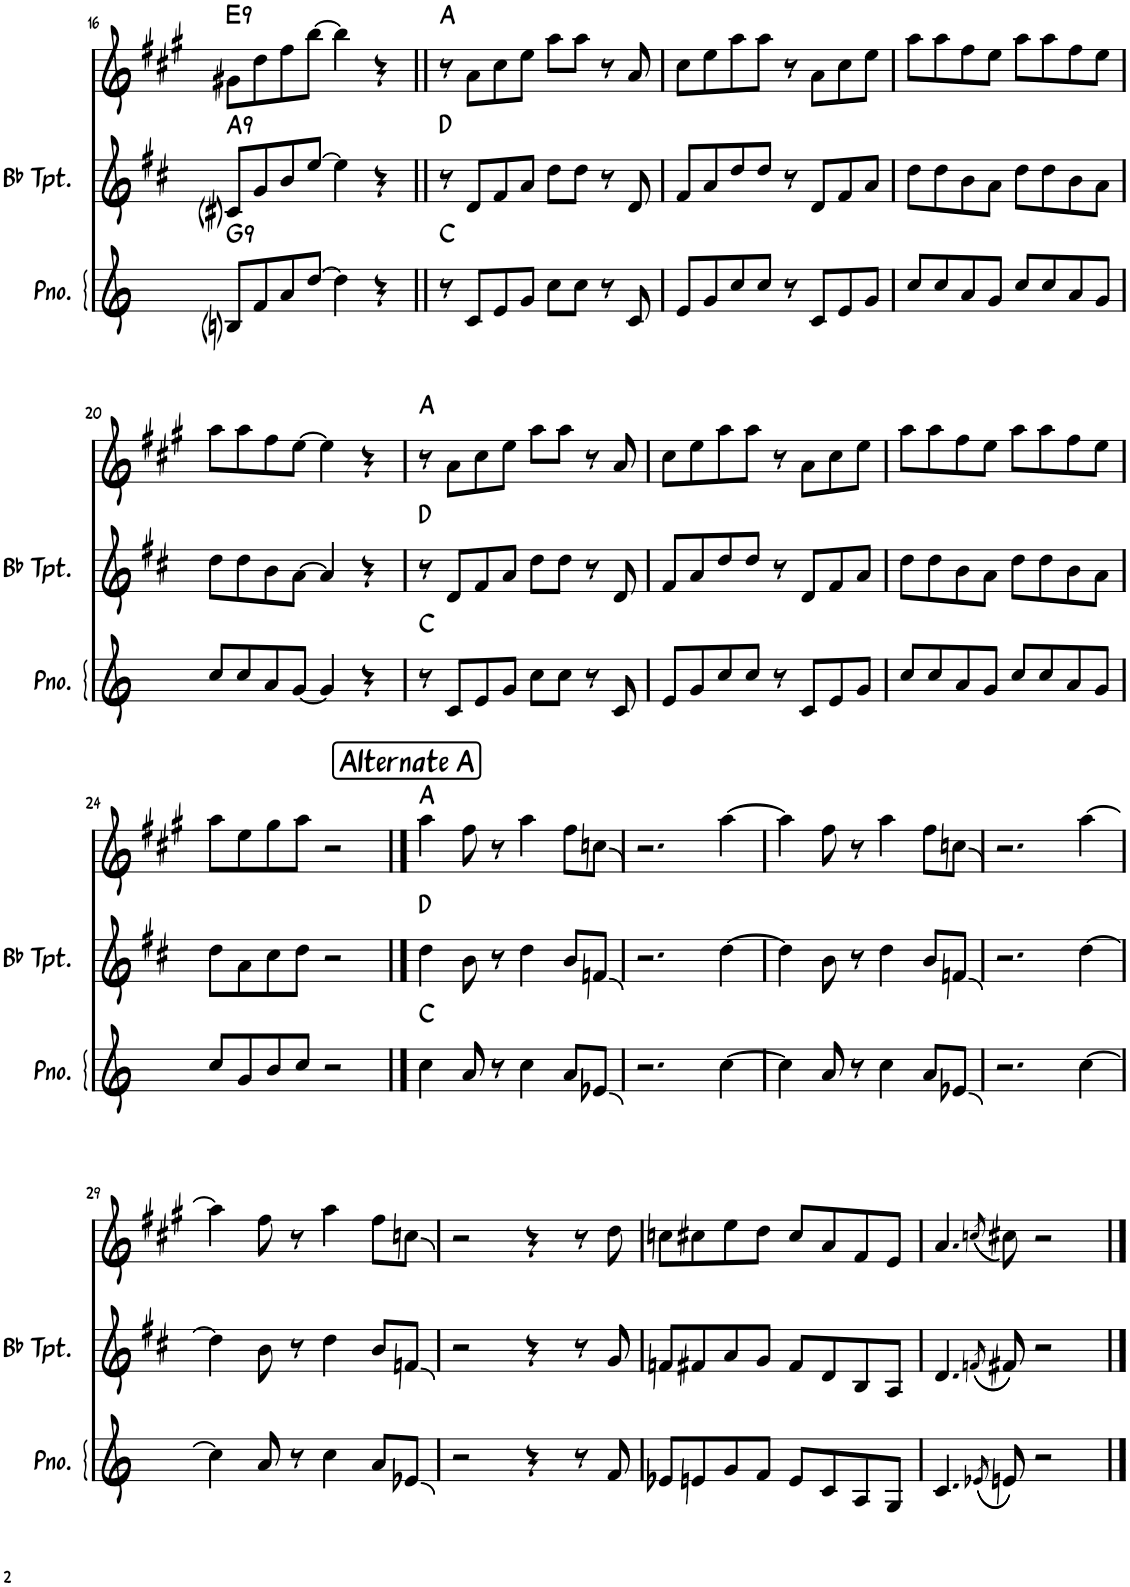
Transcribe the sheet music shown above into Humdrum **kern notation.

**kern	**harte	**kern	**harte	**kern	**harte
*part3	*part3	*part2	*part2	*part1	*part1
*staff3	*	*staff2	*	*staff1	*
*I"Piano	*	*I"Bb Trumpet	*	*I"Alto Sax	*
*I'Pno.	*	*I'Bb Tpt.	*	*I'Sax	*
!!LO:PB:g=z
*clefG2	*	*clefG2	*	*clefG2	*
*	*	*Trd1c2	*	*Trd5c9	*
*k[]	*	*k[f#c#]	*	*k[f#c#g#]	*
*M4/4	*	*M4/4	*	*M4/4	*
=16	=16	=16	=16	=16	=16
!	!LO:H:kt=9	!	!LO:H:kt=9	!	!LO:H:kt=9
8Bni/L	G:9	8c#i/L	A:9	8g#X\L	E:9
8f/	.	8g/	.	8dd\	.
8a/	.	8b/	.	8ff#\	.
[8dd/J	.	[8ee/J	.	[8bb\J	.
4dd\]	.	4ee\]	.	4bb\]	.
4r	.	4r	.	4r	.
=17||	=17||	=17||	=17||	=17||	=17||
8r	C:maj	8r	D:maj	8r	A:maj
8c/L	.	8d/L	.	8a\L	.
8e/	.	8f#/	.	8cc#\	.
8g/J	.	8a/J	.	8ee\J	.
8cc\L	.	8dd\L	.	8aa\L	.
8cc\J	.	8dd\J	.	8aa\J	.
8r	.	8r	.	8r	.
8c/	.	8d/	.	8a/	.
=18	=18	=18	=18	=18	=18
8e/L	.	8f#/L	.	8cc#\L	.
8g/	.	8a/	.	8ee\	.
8cc/	.	8dd/	.	8aa\	.
8cc/J	.	8dd/J	.	8aa\J	.
8r	.	8r	.	8r	.
8c/L	.	8d/L	.	8a\L	.
8e/	.	8f#/	.	8cc#\	.
8g/J	.	8a/J	.	8ee\J	.
=19	=19	=19	=19	=19	=19
8cc/L	.	8dd\L	.	8aa\L	.
8cc/	.	8dd\	.	8aa\	.
8a/	.	8b\	.	8ff#\	.
8g/J	.	8a\J	.	8ee\J	.
8cc/L	.	8dd\L	.	8aa\L	.
8cc/	.	8dd\	.	8aa\	.
8a/	.	8b\	.	8ff#\	.
8g/J	.	8a\J	.	8ee\J	.
!!LO:LB:g=z
=20	=20	=20	=20	=20	=20
8cc/L	.	8dd\L	.	8aa\L	.
8cc/	.	8dd\	.	8aa\	.
8a/	.	8b\	.	8ff#\	.
[8g/J	.	[8a\J	.	[8ee\J	.
4g/]	.	4a/]	.	4ee\]	.
4r	.	4r	.	4r	.
=21	=21	=21	=21	=21	=21
8r	C:maj	8r	D:maj	8r	A:maj
8c/L	.	8d/L	.	8a\L	.
8e/	.	8f#/	.	8cc#\	.
8g/J	.	8a/J	.	8ee\J	.
8cc\L	.	8dd\L	.	8aa\L	.
8cc\J	.	8dd\J	.	8aa\J	.
8r	.	8r	.	8r	.
8c/	.	8d/	.	8a/	.
=22	=22	=22	=22	=22	=22
8e/L	.	8f#/L	.	8cc#\L	.
8g/	.	8a/	.	8ee\	.
8cc/	.	8dd/	.	8aa\	.
8cc/J	.	8dd/J	.	8aa\J	.
8r	.	8r	.	8r	.
8c/L	.	8d/L	.	8a\L	.
8e/	.	8f#/	.	8cc#\	.
8g/J	.	8a/J	.	8ee\J	.
=23	=23	=23	=23	=23	=23
8cc/L	.	8dd\L	.	8aa\L	.
8cc/	.	8dd\	.	8aa\	.
8a/	.	8b\	.	8ff#\	.
8g/J	.	8a\J	.	8ee\J	.
8cc/L	.	8dd\L	.	8aa\L	.
8cc/	.	8dd\	.	8aa\	.
8a/	.	8b\	.	8ff#\	.
8g/J	.	8a\J	.	8ee\J	.
!!LO:LB:g=z
=24	=24	=24	=24	=24	=24
8cc/L	.	8dd\L	.	8aa\L	.
8g/	.	8a\	.	8ee\	.
8b/	.	8cc#\	.	8gg#\	.
8cc/J	.	8dd\J	.	8aa\J	.
2r	.	2r	.	2r	.
!!LO:REH:place=s1:a:cj:fs=14:t=Alternate A
==25	==25	==25	==25	==25	==25
4cc\	C:maj	4dd\	D:maj	4aa\	A:maj
8a/	.	8b\	.	8ff#\	.
8r	.	8r	.	8r	.
4cc\	.	4dd\	.	4aa\	.
8a/L	.	8b/L	.	8ff#\L	.
8e-X/J	.	8fn/J	.	8ccn\J	.
=26	=26	=26	=26	=26	=26
2.r	.	2.r	.	2.r	.
[4cc\	.	[4dd\	.	[4aa\	.
=27	=27	=27	=27	=27	=27
4cc\]	.	4dd\]	.	4aa\]	.
8a/	.	8b\	.	8ff#\	.
8r	.	8r	.	8r	.
4cc\	.	4dd\	.	4aa\	.
8a/L	.	8b/L	.	8ff#\L	.
8e-X/J	.	8fn/J	.	8ccn\J	.
=28	=28	=28	=28	=28	=28
2.r	.	2.r	.	2.r	.
[4cc\	.	[4dd\	.	[4aa\	.
!!LO:LB:g=z
=29	=29	=29	=29	=29	=29
4cc\]	.	4dd\]	.	4aa\]	.
8a/	.	8b\	.	8ff#\	.
8r	.	8r	.	8r	.
4cc\	.	4dd\	.	4aa\	.
8a/L	.	8b/L	.	8ff#\L	.
8e-X/J	.	8fn/J	.	8ccn\J	.
=30	=30	=30	=30	=30	=30
2r	.	2r	.	2r	.
4r	.	4r	.	4r	.
8r	.	8r	.	8r	.
8f/	.	8g/	.	8dd\	.
=31	=31	=31	=31	=31	=31
8e-X/L	.	8fn/L	.	8ccn\L	.
8en/	.	8f#X/	.	8cc#X\	.
8g/	.	8a/	.	8ee\	.
8f/J	.	8g/J	.	8dd\J	.
8e/L	.	8f#/L	.	8cc#/L	.
8c/	.	8d/	.	8a/	.
8A/	.	8B/	.	8f#/	.
8G/J	.	8A/J	.	8e/J	.
=32	=32	=32	=32	=32	=32
4.c/	.	4.d/	.	4.a/	.
((8qe-X/	.	((8qfn/	.	((8qccn/	.
8en/))	.	8f#X/))	.	8cc#X\))	.
2r	.	2r	.	2r	.
==	==	==	==	==	==
*-	*-	*-	*-	*-	*-
